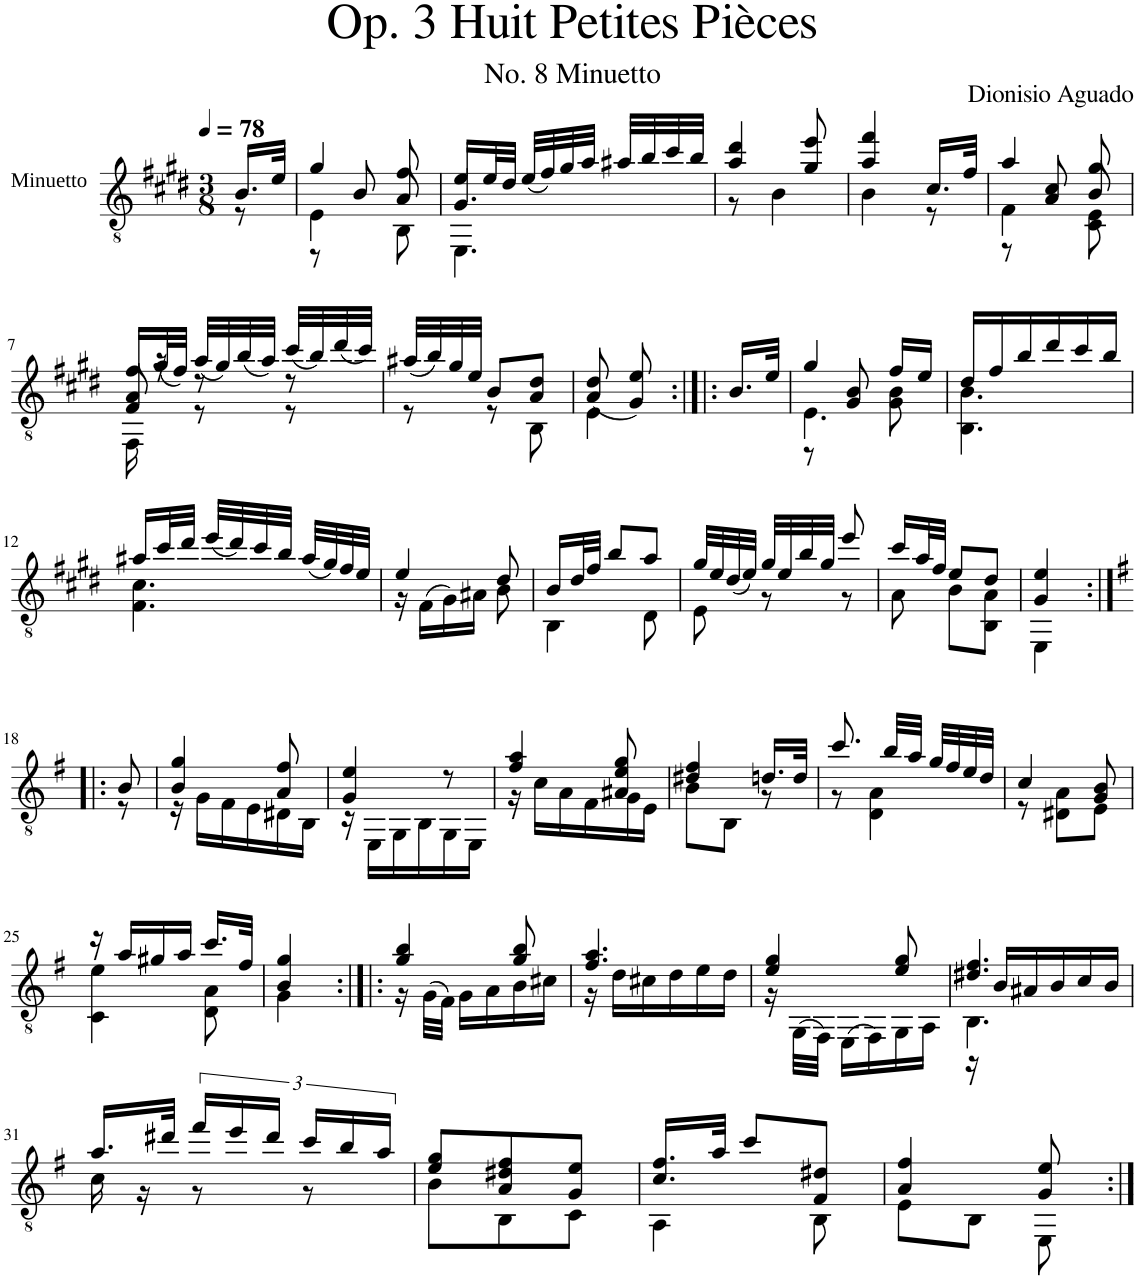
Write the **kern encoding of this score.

**kern
*part1
*staff1
*I"Classical Guitar
*I'Guit.
*clefGv2
*k[f#c#g#d#]
*M3/8
*MM78
=1
*^
16.B/LL	8r
32e/JJk	.
=2	=2
*	*^
4g#/	4E\	8r
.	.	8B/
8f#/	8BB\	8A/
=3	=3	=3
16e/LL	4.EE\	4.G#/
32e/L	.	.
32d#/JJJ	.	.
(<32e/LLL	.	.
32f#/)	.	.
32g#/	.	.
32a/JJJ	.	.
32a#X/LLL	.	.
32b/	.	.
32cc#/	.	.
32b/JJJ	.	.
*	*v	*v
=4	=4
4a/ 4dd#/	8r
.	4B\
8g#/ 8ee/	.
=5	=5
4a/ 4ff#/	4B\
16.c#/LL	8r
32f#/JJk	.
=6	=6
*	*^
4a/	4F#\	8r
.	.	8A/ 8c#/
8g#/	8C#\ 8E\	8B/
!!LO:LB:g=z	!!	!!
=7	=7	=7
16f#/LL	16FF#\	8F#/ 8A/
(<32g#/L	16r	.
32f#/JJJ)	.	.
(<32a/LLL	8r	8r
32g#/)	.	.
(<32b/	.	.
32a/JJJ)	.	.
(<32cc#/LLL	8r	8r
32b/)	.	.
(<32dd#/	.	.
32cc#/JJJ)	.	.
*	*v	*v
=8	=8
(<32a#X/LLL	8r
32b/)	.
32g#/	.
32e/JJJ	.
8B/L	8r
8A/ 8d#/J	8BB\
=9	=9
(<8A/ 8d#/	4E\
8G#/ 8e/)	.
*v	*v
=9X1:|!|:
16.B/LL
32e/JJk
=10
*^
*	*^
4g#/	4.E\	8r
.	.	8G#/ 8B/
16f#/LL	.	8G#\ 8B\
16e/JJ	.	.
*	*v	*v
=11	=11
16d#/LL	4.BB\ 4.B\
16f#/	.
16b/	.
16dd#/	.
16cc#/	.
16b/JJ	.
!!LO:LB:g=z	!!
=12	=12
16a#X/LL	4.F#\ 4.c#\
32cc#/L	.
32dd#/JJJ	.
(<32ee/LLL	.
32dd#/)	.
32cc#/	.
32b/JJJ	.
(<32a#/LLL	.
32g#/)	.
32f#/	.
32e/JJJ	.
=13	=13
4e/	16r
.	(>16F#\LL
.	16G#\)
.	16A#X\JJ
8d#/	8B\
=14	=14
16B/LL	4BB\
32d#/L	.
32f#/JJJ	.
8b/L	.
8a/J	8D#\
=15	=15
32g#/LLL	8E\
32e/	.
(<32d#/	.
32e/JJJ)	.
32g#/LLL	8r
32e/	.
32b/	.
32g#/JJJ	.
8ee/	8r
=16	=16
16cc#/LL	8A\
32a/L	.
32f#/JJJ	.
8e/L	8B\L
8d#/J	8BB\ 8A\J
=17	=17
4G#/ 4e/	4EE\
!!LO:LB:g=z	!!
=18:|!|:	=18:|!|:
*k[f#]	*
8B/	8r
=19	=19
4B/ 4g/	16r
.	16G\LL
.	16F#\
.	16E\
8A/ 8f#/	16D#X\
.	16BB\JJ
=20	=20
4G/ 4e/	16r
.	16EE\LL
.	16GG\
.	16BB\
8r	16GG\
.	16EE\JJ
=21	=21
4f#/ 4a/	16r
.	16c\LL
.	16A\
.	16F#\
8A#X/ 8e/ 8g/	16G\
.	16E\JJ
=22	=22
4d#X/ 4f#/	8B\L
.	8BB\J
16.dn/LL	8r
32d/JJk	.
=23	=23
8.cc/	8r
.	4D\ 4A\
32b/LLL	.
32a/JJJ	.
32g/LLL	.
32f#/	.
32e/	.
32d/JJJ	.
=24	=24
4c/	8r
.	8D#X\ 8A\L
8G/ 8B/	8E\J
!!LO:LB:g=z	!!
=25	=25
16r	4C\ 4e\
16a/LL	.
16g#X/	.
16a/JJ	.
16.cc/LL	8D\ 8A\
32f#/JJk	.
=26	=26
4B/ 4g/	4G\
=27:|!|:	=27:|!|:
4g/ 4b/	16r
.	(>32G\LLL
.	32F#\JJJ)
.	16G\LL
.	16A\
8g/ 8b/	16B\
.	16c#X\JJ
=28	=28
4.f#/ 4.a/	16r
.	16d\LL
.	16c#X\
.	16d\
.	16e\
.	16d\JJ
=29	=29
4e/ 4g/	16r
.	(>32GG\LLL
.	32FF#\JJJ)
.	(>16EE\LL
.	16FF#\)
8e/ 8g/	16GG\
.	16AA\JJ
=30	=30
*	*^
4.d#X/ 4.f#/	4.BB\	16r
.	.	16B/LL
.	.	16A#X/
.	.	16B/
.	.	16c/
.	.	16B/JJ
*	*v	*v
!!LO:LB:g=z
=31	=31
16.a/LL	16c\
.	16r
32dd#X/JJk	.
24ff#/LL	8r
24ee/	.
24dd#/JJ	.
24cc/LL	8r
24b/	.
24a/JJ	.
=32	=32
8e/ 8g/L	8B\L
8A/ 8d#X/ 8f#/	8BB\
8G/ 8e/J	8C\J
=33	=33
16.c/ 16.f#/LL	4AA\
32a/JJk	.
8cc/L	.
8F#/ 8d#X/J	8BB\
=34	=34
4A/ 4f#/	8E\L
.	8BB\J
8G/ 8e/	8EE\
*v	*v
=:|!
*-
